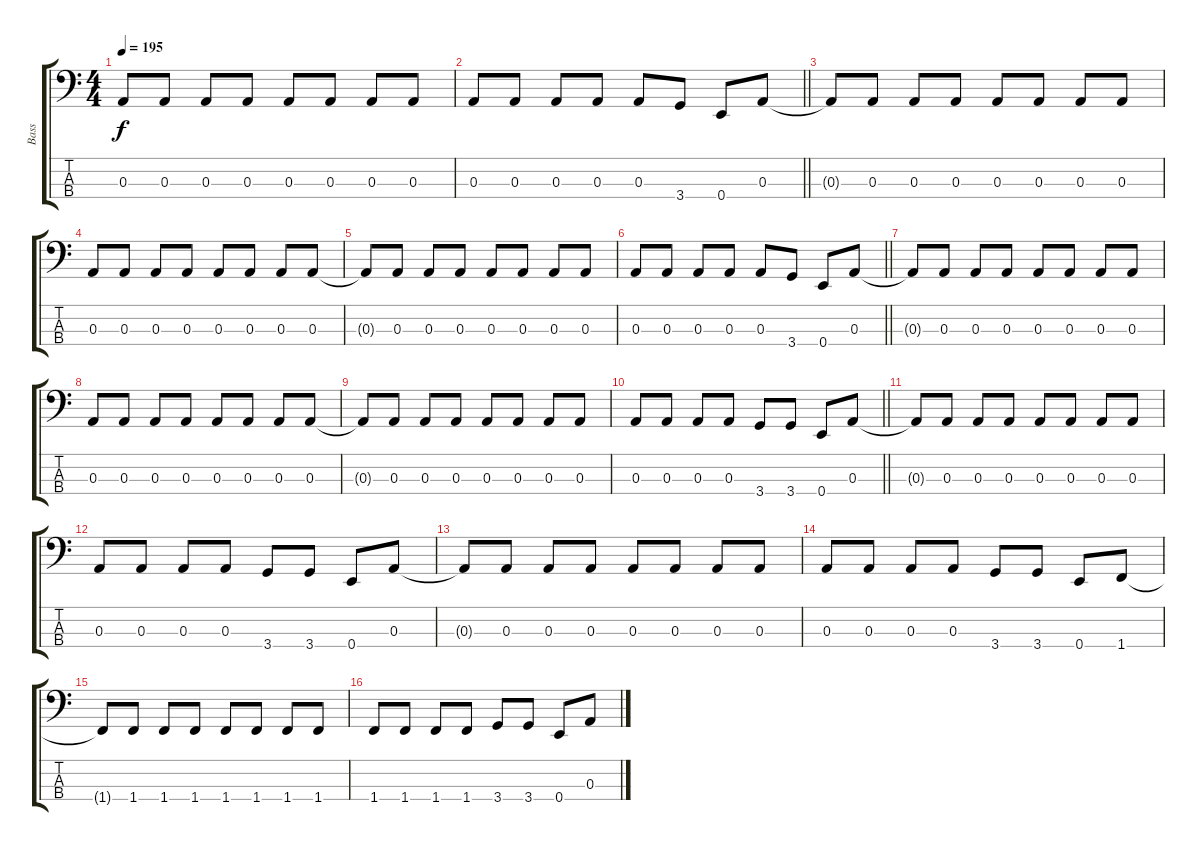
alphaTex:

\track ("Bass" "Bass") {instrument electricbassfinger}
\staff {score tabs}
\tuning (G2 D2 A1 E1) {hide}
\ts (4 4)
\tempo 195
\clef f4
\ks c
0.3{t}.8{dy f} 0.3.8 0.3.8 0.3.8 0.3.8 0.3.8 0.3.8 0.3.8 |
\barLineRight lightlight
0.3.8 0.3.8 0.3.8 0.3.8 0.3.8 3.4.8 0.4.8 0.3.8 |
0.3{t}.8 0.3.8 0.3.8 0.3.8 0.3.8 0.3.8 0.3.8 0.3.8 |
0.3.8 0.3.8 0.3.8 0.3.8 0.3.8 0.3.8 0.3.8 0.3.8 |
0.3{t}.8 0.3.8 0.3.8 0.3.8 0.3.8 0.3.8 0.3.8 0.3.8 |
\barLineRight lightlight
0.3.8 0.3.8 0.3.8 0.3.8 0.3.8 3.4.8 0.4.8 0.3.8 |
0.3{t}.8 0.3.8 0.3.8 0.3.8 0.3.8 0.3.8 0.3.8 0.3.8 |
0.3.8 0.3.8 0.3.8 0.3.8 0.3.8 0.3.8 0.3.8 0.3.8 |
0.3{t}.8 0.3.8 0.3.8 0.3.8 0.3.8 0.3.8 0.3.8 0.3.8 |
\barLineRight lightlight
0.3.8 0.3.8 0.3.8 0.3.8 3.4.8 3.4.8 0.4.8 0.3.8 |
\section ("" "")
0.3{t}.8 0.3.8 0.3.8 0.3.8 0.3.8 0.3.8 0.3.8 0.3.8 |
0.3.8 0.3.8 0.3.8 0.3.8 3.4.8 3.4.8 0.4.8 0.3.8 |
0.3{t}.8 0.3.8 0.3.8 0.3.8 0.3.8 0.3.8 0.3.8 0.3.8 |
0.3.8 0.3.8 0.3.8 0.3.8 3.4.8 3.4.8 0.4.8 1.4.8 |
1.4{t}.8 1.4.8 1.4.8 1.4.8 1.4.8 1.4.8 1.4.8 1.4.8 |
1.4.8 1.4.8 1.4.8 1.4.8 3.4.8 3.4.8 0.4.8 0.3.8
